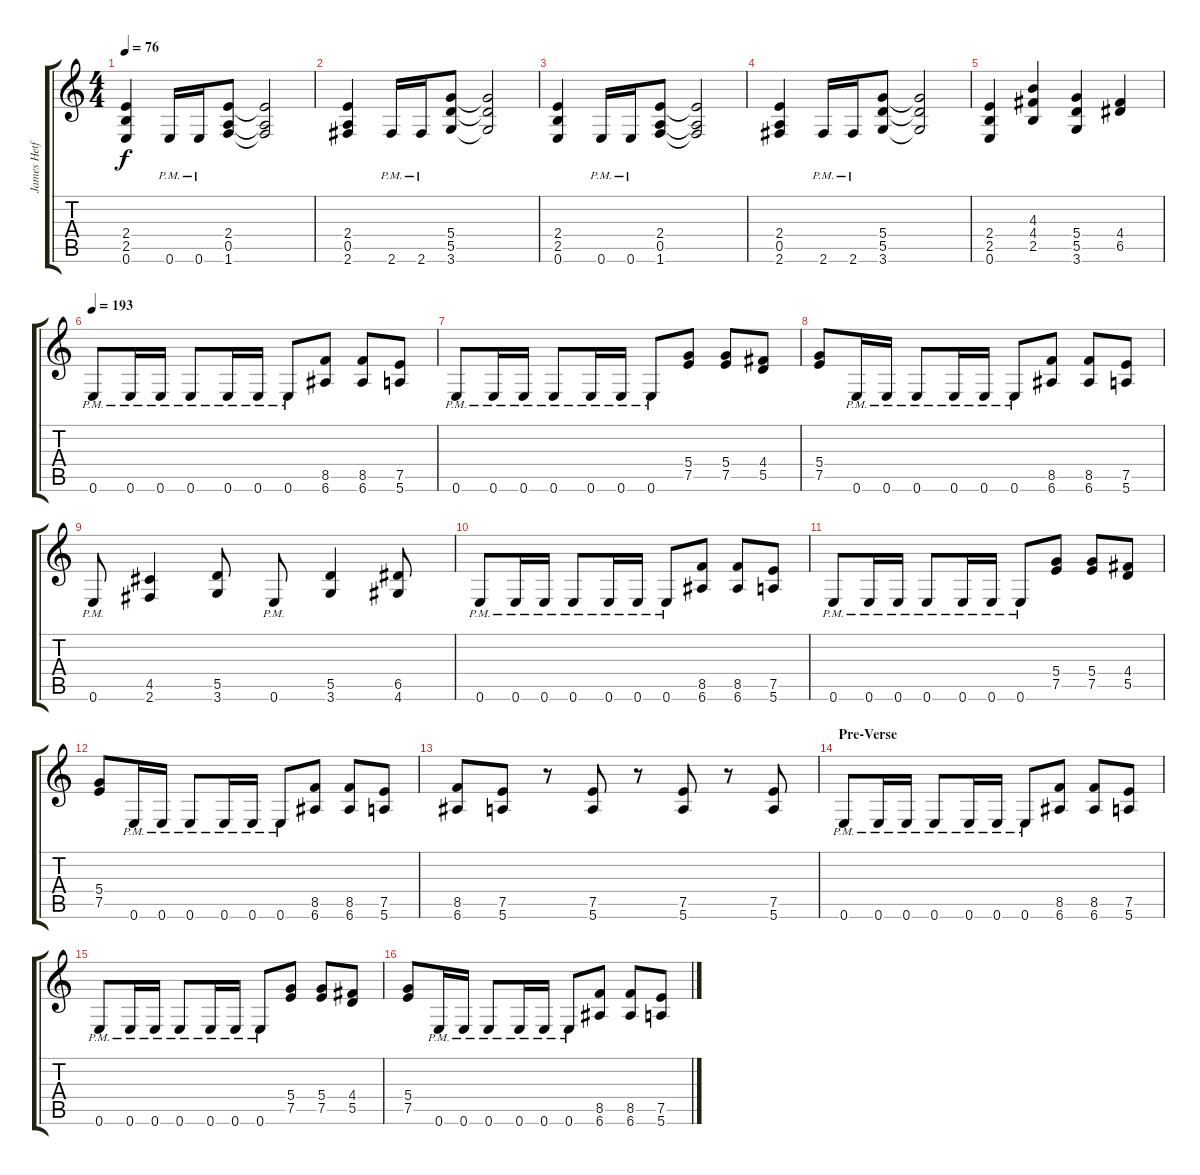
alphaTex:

\track ("James Hetfield - Rhythm Guitar" "James Hetf") {instrument distortionguitar}
\staff {score tabs}
\tuning (E4 B3 G3 D3 A2 E2) {hide}
\ts (4 4)
\tempo 76
\clef g2
\ks c
(2.4 2.5 0.6).4{dy f} 0.6{pm}.16 0.6{pm}.16 (2.4 0.5 1.6).8 (2.4{t} 0.5{t} 1.6{t}).2 |
(2.4 0.5 2.6).4 2.6{pm}.16 2.6{pm}.16 (5.4 5.5 3.6).8 (5.4{t} 5.5{t} 3.6{t}).2 |
(2.4 2.5 0.6).4 0.6{pm}.16 0.6{pm}.16 (2.4 0.5 1.6).8 (2.4{t} 0.5{t} 1.6{t}).2 |
(2.4 0.5 2.6).4 2.6{pm}.16 2.6{pm}.16 (5.4 5.5 3.6).8 (5.4{t} 5.5{t} 3.6{t}).2 |
(2.4 2.5 0.6).4 (4.3 4.4 2.5).4 (5.4 5.5 3.6).4 (4.4 6.5).4 |
\tempo 193
0.6{pm}.8 0.6{pm}.16 0.6{pm}.16 0.6{pm}.8 0.6{pm}.16 0.6{pm}.16 0.6{pm}.8 (8.5 6.6).8 (8.5 6.6).8 (7.5 5.6).8 |
0.6{pm}.8 0.6{pm}.16 0.6{pm}.16 0.6{pm}.8 0.6{pm}.16 0.6{pm}.16 0.6{pm}.8 (5.4 7.5).8 (5.4 7.5).8 (4.4 5.5).8 |
(5.4 7.5).8 0.6{pm}.16 0.6{pm}.16 0.6{pm}.8 0.6{pm}.16 0.6{pm}.16 0.6{pm}.8 (8.5 6.6).8 (8.5 6.6).8 (7.5 5.6).8 |
0.6{pm}.8 (4.5 2.6).4 (5.5 3.6).8 0.6{pm}.8 (5.5 3.6).4 (6.5 4.6).8 |
0.6{pm}.8 0.6{pm}.16 0.6{pm}.16 0.6{pm}.8 0.6{pm}.16 0.6{pm}.16 0.6{pm}.8 (8.5 6.6).8 (8.5 6.6).8 (7.5 5.6).8 |
0.6{pm}.8 0.6{pm}.16 0.6{pm}.16 0.6{pm}.8 0.6{pm}.16 0.6{pm}.16 0.6{pm}.8 (5.4 7.5).8 (5.4 7.5).8 (4.4 5.5).8 |
(5.4 7.5).8 0.6{pm}.16 0.6{pm}.16 0.6{pm}.8 0.6{pm}.16 0.6{pm}.16 0.6{pm}.8 (8.5 6.6).8 (8.5 6.6).8 (7.5 5.6).8 |
(8.5 6.6).8 (7.5 5.6).8 r.8 (7.5 5.6).8 r.8 (7.5 5.6).8 r.8 (7.5 5.6).8 |
\section ("" "Pre-Verse")
0.6{pm}.8 0.6{pm}.16 0.6{pm}.16 0.6{pm}.8 0.6{pm}.16 0.6{pm}.16 0.6{pm}.8 (8.5 6.6).8 (8.5 6.6).8 (7.5 5.6).8 |
0.6{pm}.8 0.6{pm}.16 0.6{pm}.16 0.6{pm}.8 0.6{pm}.16 0.6{pm}.16 0.6{pm}.8 (5.4 7.5).8 (5.4 7.5).8 (4.4 5.5).8 |
(5.4 7.5).8 0.6{pm}.16 0.6{pm}.16 0.6{pm}.8 0.6{pm}.16 0.6{pm}.16 0.6{pm}.8 (8.5 6.6).8 (8.5 6.6).8 (7.5 5.6).8
